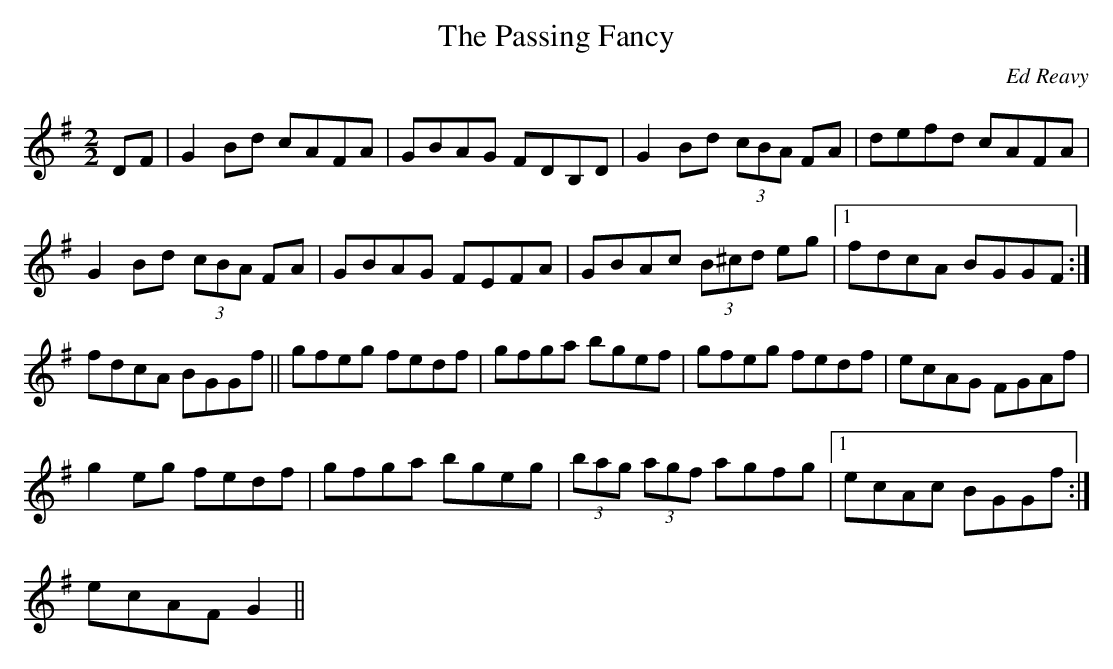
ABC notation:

X:1
T:The Passing Fancy
C:Ed Reavy
M:2/2
L:1/8
K:G
DF|G2 Bd cAFA|GBAG FDB,D|G2 Bd (3cBA FA|defd cAFA|
G2 Bd (3cBA FA|GBAG FEFA|GBAc (3B^cd eg|1fdcA BGGF:|
2fdcA BGGf||gfeg fedf|gfga bgef|gfeg fedf|ecAG FGAf|
g2 eg fedf|gfga bgeg|(3bag (3agf agfg|1ecAc BGGf:|
2ecAF G2||
